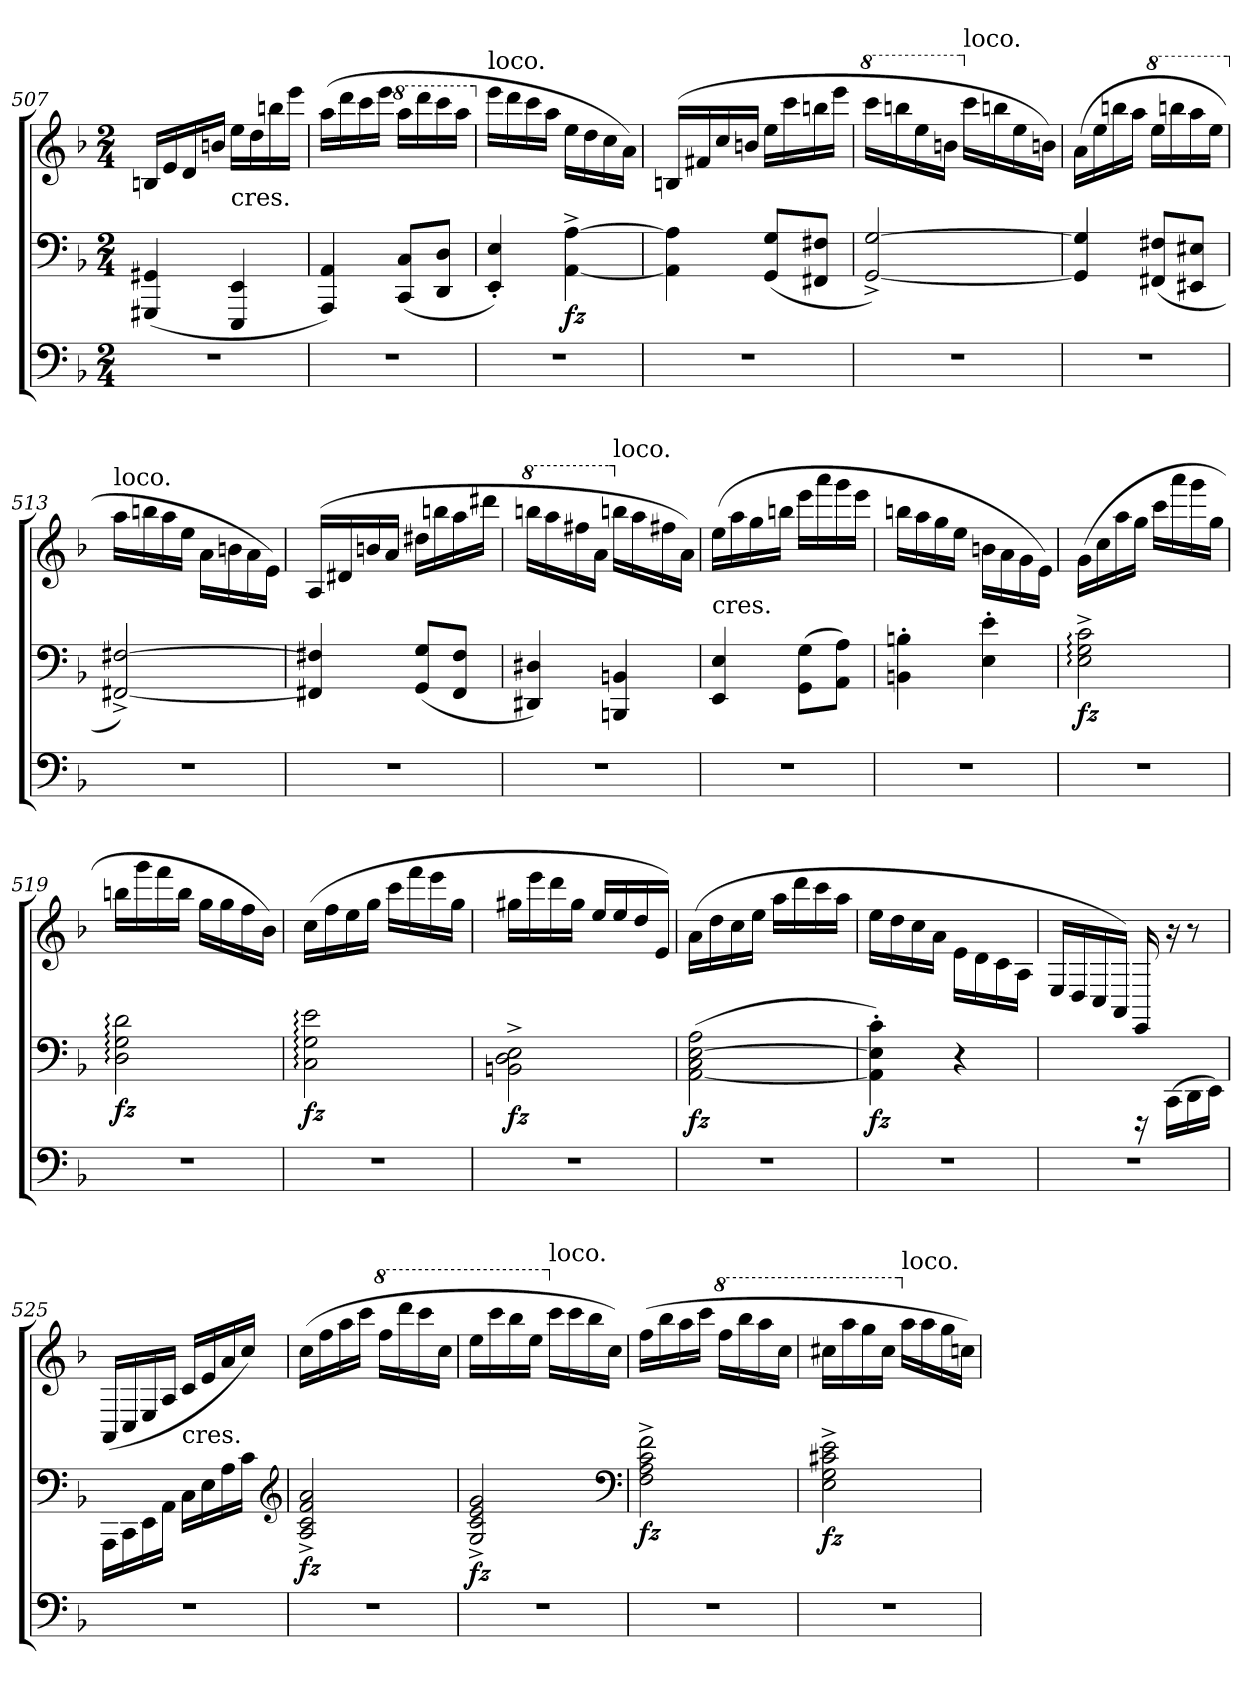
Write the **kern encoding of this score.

**kern	**kern	**kern	**dynam
*part2	*part1	*part1	*part1
*staff3	*staff2	*staff1	*staff1/2
*clefF4	*clefF4	*clefG2	*
*k[b-]	*k[b-]	*k[b-]	*
*F:	*F:	*F:	*
*M2/4	*M2/4	*M2/4	*
=507	=507	=507	=507
2r	(<4GG#X/ 4GGG#X/	16Bn/LL	.
.	.	16e	.
.	.	16d	.
.	.	16bnJJ	.
!	!	!LO:TX:c:t=cres.	!
.	4EE 4EEE	16eeLL	.
.	.	16dd	.
.	.	16bbn	.
.	.	16eeeJJ	.
=508	=508	=508	=508
2r	4AA 4AAA)	(16aaLL	.
.	.	16ddd	.
.	.	16ccc	.
.	.	16eeeJJ	.
*	*	*8va	*
.	(8C 8CCL	16aaaLL	.
.	.	16dddd	.
.	8D 8DDJ	16cccc	.
.	.	16aaaJJ	.
=509	=509	=509	=509
*	*	*X8va	*
!	!	!LO:TX:a:t=loco.	!
2r	4E'< 4EE'<)	16eeeLL	.
.	.	16ddd	.
.	.	16ccc	.
.	.	16aaJJ	.
!	!	!	!LO:DY:b=2
.	[4A^< [4AA^<	16eeLL	fz
.	.	16dd	.
.	.	16cc	.
.	.	16aJJ)	.
=510	=510	=510	=510
2r	4A] 4AA]	(16BnLL	.
.	.	16f#X	.
.	.	16cc	.
.	.	16bnJJ	.
.	(8G 8GGL	16eeLL	.
.	.	16ccc	.
.	8F#X 8FF#XJ	16bbn	.
.	.	16eeeJJ	.
=511	=511	=511	=511
*	*	*8va	*
2r	[2G^< [2GG^<)	16ccccLL	.
.	.	16bbbn	.
.	.	16eee	.
.	.	16bbnJJ	.
*	*	*X8va	*
!	!	!LO:TX:a:t=loco.	!
.	.	16cccLL	.
.	.	16bbn	.
.	.	16ee	.
.	.	16bnJJ)	.
=512	=512	=512	=512
2r	4G] 4GG]	(16aLL	.
.	.	16ee	.
.	.	16bbn	.
.	.	16aaJJ	.
*	*	*8va	*
.	(8F#X 8FF#XL	16eeeLL	.
.	.	16bbbn	.
.	8E#X 8EE#XJ	16aaa	.
.	.	16eeeJJ	.
=513	=513	=513	=513
*	*	*X8va	*
!	!	!LO:TX:a:t=loco.	!
2r	[2F#X^< [2FF#X^<)	16aaLL	.
.	.	16bbn	.
.	.	16aa	.
.	.	16eeJJ	.
.	.	16a\LL	.
.	.	16bn\	.
.	.	16a\	.
.	.	16e\JJ)	.
=514	=514	=514	=514
2r	4F#X] 4FF#X]	(>16ALL	.
.	.	16d#X	.
.	.	16bn	.
.	.	16aJJ	.
.	(8G 8GGL	16dd#XLL	.
.	.	16bbn	.
.	8F# 8FF#J	16aa	.
.	.	16ddd#XJJ	.
=515	=515	=515	=515
*	*	*8va	*
2r	4D#X 4DD#X)	16bbbnLL	.
.	.	16aaa	.
.	.	16fff#X	.
.	.	16aaJJ	.
*	*	*X8va	*
!	!	!LO:TX:a:t=loco.	!
.	4BBn 4BBBn	16bbnLL	.
.	.	16aa	.
.	.	16ff#X	.
.	.	16aJJ)	.
=516	=516	=516	=516
!	!	!LO:TX:c:t=cres.	!
2r	4E 4EE	(16eeLL	.
.	.	16aa	.
.	.	16gg	.
.	.	16bbnJJ	.
.	(8G 8GGL	16eeeLL	.
.	.	16aaa	.
.	8A 8AAJ)	16ggg	.
.	.	16eeeJJ	.
=517	=517	=517	=517
2r	4Bn'> 4BBn'>	16bbnLL	.
.	.	16aa	.
.	.	16gg	.
.	.	16eeJJ	.
.	4e'> 4E'>	16bn\LL	.
.	.	16a\	.
.	.	16g\	.
.	.	16e\JJ)	.
=518	=518	=518	=518
!	!	!	!LO:DY:b=2
2r	2c:^< 2G:^< 2E:^<	(16gLL	fz
.	.	16cc	.
.	.	16aa	.
.	.	16ggJJ	.
.	.	16cccLL	.
.	.	16aaa	.
.	.	16ggg	.
.	.	16ggJJ	.
=519	=519	=519	=519
!	!	!	!LO:DY:b=2
2r	2d: 2G: 2D:	16bbnLL	fz
.	.	16ggg	.
.	.	16fff	.
.	.	16bbJJ	.
.	.	16ggLL	.
.	.	16gg	.
.	.	16ff	.
.	.	16b-JJ)	.
=520	=520	=520	=520
!	!	!	!LO:DY:b=2
2r	2e: 2G: 2C:	(16ccLL	fz
.	.	16ff	.
.	.	16ee	.
.	.	16ggJJ	.
.	.	16cccLL	.
.	.	16fff	.
.	.	16eee	.
.	.	16ggJJ	.
=521	=521	=521	=521
!	!	!	!LO:DY:b=2
2r	2E^>\ 2D^>\ 2BBn^>\	16gg#XLL	fz
.	.	16eee	.
.	.	16ddd	.
.	.	16gg#JJ	.
.	.	16eeLL	.
.	.	16ee	.
.	.	16dd	.
.	.	16eJJ)	.
=522	=522	=522	=522
!	!	!	!LO:DY:b=2
2r	(2A [2E 2C [2AA	(>16aLL	fz
.	.	16dd	.
.	.	16cc	.
.	.	16eeJJ	.
.	.	16aaLL	.
.	.	16ddd	.
.	.	16ccc	.
.	.	16aaJJ	.
=523	=523	=523	=523
!	!	!	!LO:DY:b=2
2r	4c'> 4E]'> 4AA]'>)	16eeLL	fz
.	.	16dd	.
.	.	16cc	.
.	.	16aJJ	.
.	4r	16e\LL	.
.	.	16d\	.
.	.	16c\	.
.	.	16A/JJ	.
=524	=524	=524	=524
2r	4ryy	16E/LL	.
.	.	16D/	.
.	.	16C/	.
.	.	16AA/JJ)	.
.	16rFFF	16EE/	.
.	(16CC\LL	16r	.
.	16DD\	8r	.
.	16EE\JJ)	.	.
=525	=525	=525	=525
2r	16AAA\LL	(>16AA/LL	.
.	16CC\	16C/	.
.	16EE\	16E/	.
.	16AA\JJ	16A/JJ	.
!	!	!LO:TX:c:t=cres.	!
.	16CLL	16cLL	.
.	16E	16e	.
.	16A	16a	.
.	16cJJ	16ccJJ)	.
*	*clefG2	*	*
=526	=526	=526	=526
!	!	!	!LO:DY:b=2
2r	2a^< 2f^< 2c^< 2A^<	(16ccLL	fz
.	.	16ff	.
.	.	16aa	.
.	.	16cccJJ	.
*	*	*8va	*
.	.	16fffLL	.
.	.	16dddd	.
.	.	16cccc	.
.	.	16cccJJ	.
=527	=527	=527	=527
!	!	!	!LO:DY:b=2
2r	2g^< 2e^< 2c^< 2G^<	16eeeLL	fz
.	.	16cccc	.
.	.	16bbb-	.
.	.	16eeeJJ	.
*	*	*X8va	*
!	!	!LO:TX:a:t=loco.	!
.	.	16cccLL	.
.	.	16ccc	.
.	.	16bb-	.
.	.	16ccJJ)	.
*	*clefF4	*	*
=528	=528	=528	=528
!	!	!	!LO:DY:b=2
2r	2f^< 2c^< 2A^< 2F^<	(16ffLL	fz
.	.	16bb-	.
.	.	16aa	.
.	.	16cccJJ	.
*	*	*8va	*
.	.	16fffLL	.
.	.	16bbb-	.
.	.	16aaa	.
.	.	16cccJJ	.
=529	=529	=529	=529
!	!	!	!LO:DY:b=2
2r	2e^< 2c#X^< 2G^< 2E^<	16ccc#XLL	fz
.	.	16aaa	.
.	.	16ggg	.
.	.	16ccc#JJ	.
*	*	*X8va	*
!	!	!LO:TX:a:t=loco.	!
.	.	16aaLL	.
.	.	16aa	.
.	.	16gg	.
.	.	16ccnJJ)	.
=	=	=	=
*-	*-	*-	*-
